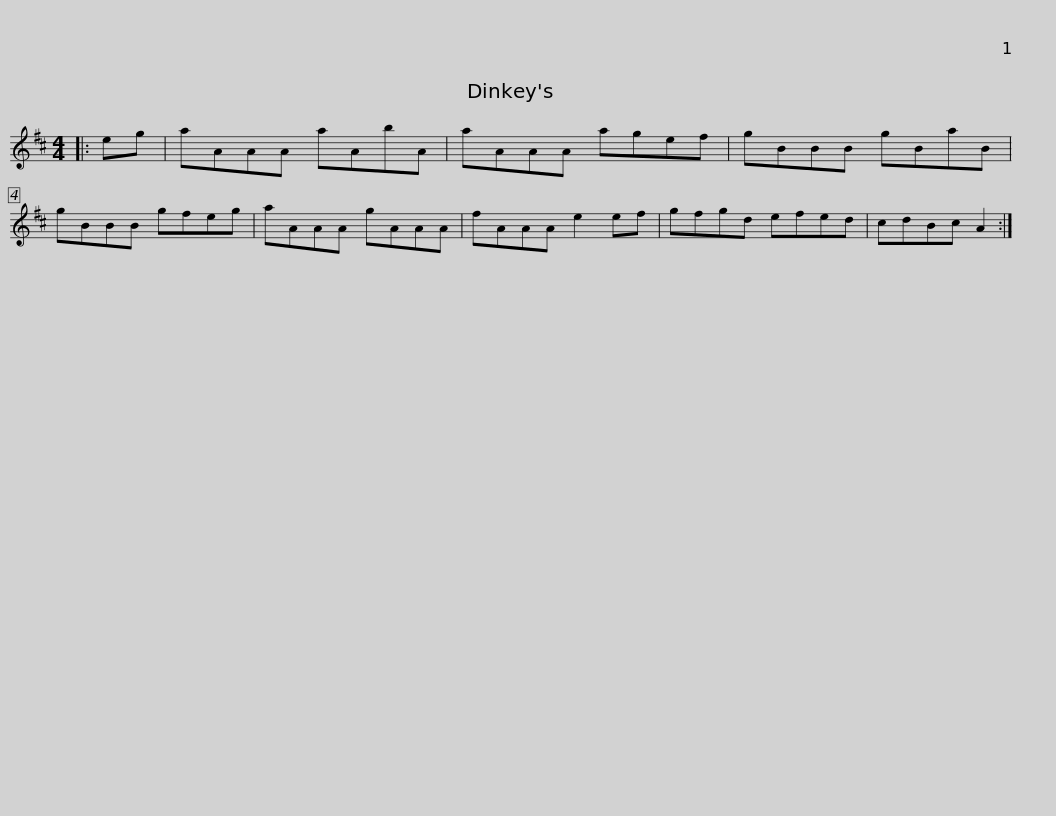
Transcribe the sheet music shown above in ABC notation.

X:1
L:1/8
M:4/4
I:linebreak $
K:D
V:1 treble
V:1
|: eg | aAAA aAbA | aAAA agef | gBBB gBaB | gBBB gfeg | %5
 aAAA gAAA |$ fAAA e2 ef | gfgd efed | cdBc A2 :| %9
